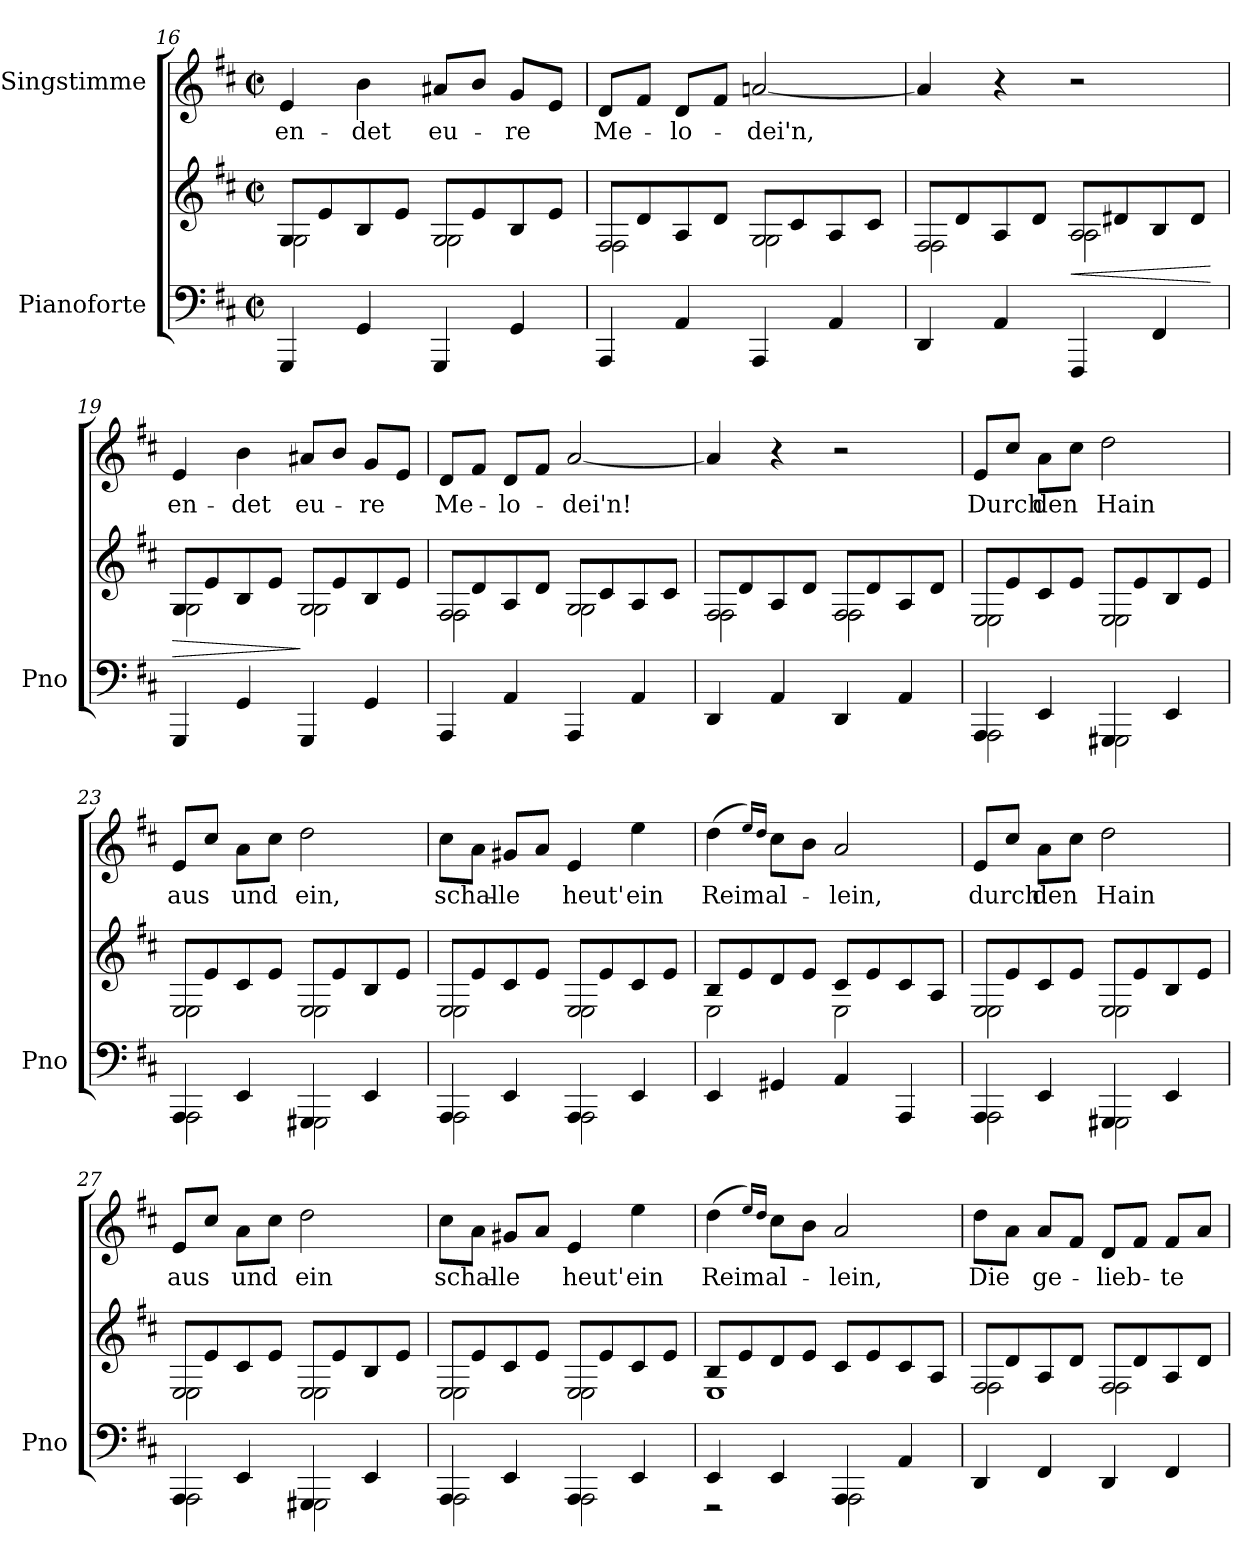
**kern	**kern	**dynam	**kern	**text
*part2	*part2	*part2	*part1	*part1
*staff3	*staff2	*staff2/3	*staff1	*staff1
*I"Pianoforte	*	*	*I"Singstimme	*
*I'Pno	*	*	*	*
!!LO:LB:g=z
*clefF4	*clefG2	*	*clefG2	*
*k[f#c#]	*k[f#c#]	*	*k[f#c#]	*
*M2/2	*M2/2	*	*M2/2	*
*met(c|)	*met(c|)	*	*met(c|)	*
=16	=16	=16	=16	=16
!	!LO:N:head=open	!	!	!LO:LY:b
*	*^	*	*	*
4GGG/	8G/L	2G\	.	4e/	en-
.	8e/	.	.	.	.
!	!	!	!	!	!LO:LY:b
4GG/	8B/	.	.	4b\	-det
.	8e/J	.	.	.	.
!	!LO:N:head=open	!	!	!	!LO:LY:b
4GGG/	8G/L	2G\	.	8a#X/L	eu-
.	8e/	.	.	8b/J	.
!	!	!	!	!	!LO:LY:b
4GG/	8B/	.	.	8g/L	-re
.	8e/J	.	.	8e/J	.
=17	=17	=17	=17	=17	=17
!	!LO:N:head=open	!	!	!	!LO:LY:b
4AAA/	8F#/L	2F#\	.	8d/L	Me-
.	8d/	.	.	8f#/J	.
!	!	!	!	!	!LO:LY:b
4AA/	8A/	.	.	8d/L	-lo-
.	8d/J	.	.	8f#/J	.
!	!LO:N:head=open	!	!	!	!LO:LY:b
4AAA/	8G/L	2G\	.	[2an/	dei'n,
.	8c#/	.	.	.	.
4AA/	8A/	.	.	.	.
.	8c#/J	.	.	.	.
!!LO:LB:g=z
=18	=18	=18	=18	=18	=18
!	!LO:N:head=open	!	!	!	!
4DD/	8F#/L	2F#\	.	4a/]	.
.	8d/	.	.	.	.
4AA/	8A/	.	.	4r	.
.	8d/J	.	.	.	.
!	!LO:N:head=open	!	!LO:HP:b	!	!
4FFF#/	8A/L	2A\	<	2r	.
.	8d#X/	.	.	.	.
4FF#/	8B/	.	.	.	.
.	8d#/J	.	.	.	.
*	*v	*v	*	*	*
.	.	[	.	.
=19	=19	=19	=19	=19
!	!LO:N:head=open	!LO:HP:b	!	!LO:LY:b
*	*^	*	*	*
4GGG/	8G/L	2G\	>	4e/	en-
.	8e/	.	.	.	.
!	!	!	!	!	!LO:LY:b
4GG/	8B/	.	.	4b\	-det
.	8e/J	.	.	.	.
!	!LO:N:head=open	!	!	!	!LO:LY:b
4GGG/	8G/L	2G\	]	8a#X/L	eu-
.	8e/	.	.	8b/J	.
!	!	!	!	!	!LO:LY:b
4GG/	8B/	.	.	8g/L	-re
.	8e/J	.	.	8e/J	.
=20	=20	=20	=20	=20	=20
!	!LO:N:head=open	!	!	!	!LO:LY:b
4AAA/	8F#/L	2F#\	.	8d/L	Me-
.	8d/	.	.	8f#/J	.
!	!	!	!	!	!LO:LY:b
4AA/	8A/	.	.	8d/L	-lo-
.	8d/J	.	.	8f#/J	.
!	!LO:N:head=open	!	!	!	!LO:LY:b
4AAA/	8G/L	2G\	.	[2a/	-dei'n!
.	8c#/	.	.	.	.
4AA/	8A/	.	.	.	.
.	8c#/J	.	.	.	.
=21	=21	=21	=21	=21	=21
!	!LO:N:head=open	!	!	!	!
4DD/	8F#/L	2F#\	.	4a/]	.
.	8d/	.	.	.	.
4AA/	8A/	.	.	4r	.
.	8d/J	.	.	.	.
!	!LO:N:head=open	!	!	!	!
4DD/	8F#/L	2F#\	.	2r	.
.	8d/	.	.	.	.
4AA/	8A/	.	.	.	.
.	8d/J	.	.	.	.
!!LO:LB:g=z
=22	=22	=22	=22	=22	=22
*^	*	*	*	*	*
!	!	!LO:N:head=open	!	!	!	!LO:LY:b
4AAA/	2AAA\	8E/L	2E\	.	8e/L	Durch
.	.	8e/	.	.	8cc#/J	.
!	!	!	!	!	!	!LO:LY:b
4EE/	.	8c#/	.	.	8a\L	den
.	.	8e/J	.	.	8cc#\J	.
!	!	!LO:N:head=open	!	!	!	!LO:LY:b
4GGG#X/	2GGG#\	8E/L	2E\	.	2dd\	Hain
.	.	8e/	.	.	.	.
4EE/	.	8B/	.	.	.	.
.	.	8e/J	.	.	.	.
=23	=23	=23	=23	=23	=23	=23
!	!	!LO:N:head=open	!	!	!	!LO:LY:b
4AAA/	2AAA\	8E/L	2E\	.	8e/L	aus
.	.	8e/	.	.	8cc#/J	.
!	!	!	!	!	!	!LO:LY:b
4EE/	.	8c#/	.	.	8a\L	und
.	.	8e/J	.	.	8cc#\J	.
!	!	!LO:N:head=open	!	!	!	!LO:LY:b
4GGG#X/	2GGG#\	8E/L	2E\	.	2dd\	ein,
.	.	8e/	.	.	.	.
4EE/	.	8B/	.	.	.	.
.	.	8e/J	.	.	.	.
!!LO:PB:g=z
=24	=24	=24	=24	=24	=24	=24
!	!	!LO:N:head=open	!	!	!	!LO:LY:b
4AAA/	2AAA\	8E/L	2E\	.	8cc#\L	schal-
.	.	8e/	.	.	8a\J	.
!	!	!	!	!	!	!LO:LY:b
4EE/	.	8c#/	.	.	8g#X/L	-le
.	.	8e/J	.	.	8a/J	.
!	!	!LO:N:head=open	!	!	!	!LO:LY:b
4AAA/	2AAA\	8E/L	2E\	.	4e/	heut'
.	.	8e/	.	.	.	.
!	!	!	!	!	!	!LO:LY:b
4EE/	.	8c#/	.	.	4ee\	ein
.	.	8e/J	.	.	.	.
*v	*v	*	*	*	*	*
=25	=25	=25	=25	=25	=25
!	!	!	!	!	!LO:LY:b
4EE/	8B/L	2E\	.	(4dd\	Reim
.	8e/	.	.	.	.
.	.	.	.	16qee/LL)	.
.	.	.	.	16qdd/JJ	.
!	!	!	!	!	!LO:LY:b
4GG#X/	8d/	.	.	8cc#\L	al-
.	8e/J	.	.	8b\J	.
!	!	!	!	!	!LO:LY:b
4AA/	8c#/L	2E\	.	2a/	-lein,
.	8e/	.	.	.	.
4AAA/	8c#/	.	.	.	.
.	8A/J	.	.	.	.
=26	=26	=26	=26	=26	=26
*^	*	*	*	*	*
!	!	!LO:N:head=open	!	!	!	!LO:LY:b
4AAA/	2AAA\	8E/L	2E\	.	8e/L	durch
.	.	8e/	.	.	8cc#/J	.
!	!	!	!	!	!	!LO:LY:b
4EE/	.	8c#/	.	.	8a\L	den
.	.	8e/J	.	.	8cc#\J	.
!	!	!LO:N:head=open	!	!	!	!LO:LY:b
4GGG#X/	2GGG#\	8E/L	2E\	.	2dd\	Hain
.	.	8e/	.	.	.	.
4EE/	.	8B/	.	.	.	.
.	.	8e/J	.	.	.	.
=27	=27	=27	=27	=27	=27	=27
!	!	!LO:N:head=open	!	!	!	!LO:LY:b
4AAA/	2AAA\	8E/L	2E\	.	8e/L	aus
.	.	8e/	.	.	8cc#/J	.
!	!	!	!	!	!	!LO:LY:b
4EE/	.	8c#/	.	.	8a\L	und
.	.	8e/J	.	.	8cc#\J	.
!	!	!LO:N:head=open	!	!	!	!LO:LY:b
4GGG#X/	2GGG#\	8E/L	2E\	.	2dd\	ein
.	.	8e/	.	.	.	.
4EE/	.	8B/	.	.	.	.
.	.	8e/J	.	.	.	.
!!LO:LB:g=z
=28	=28	=28	=28	=28	=28	=28
!	!	!LO:N:head=open	!	!	!	!LO:LY:b
4AAA/	2AAA\	8E/L	2E\	.	8cc#\L	schal-
.	.	8e/	.	.	8a\J	.
!	!	!	!	!	!	!LO:LY:b
4EE/	.	8c#/	.	.	8g#X/L	-le
.	.	8e/J	.	.	8a/J	.
!	!	!LO:N:head=open	!	!	!	!LO:LY:b
4AAA/	2AAA\	8E/L	2E\	.	4e/	heut'
.	.	8e/	.	.	.	.
!	!	!	!	!	!	!LO:LY:b
4EE/	.	8c#/	.	.	4ee\	ein
.	.	8e/J	.	.	.	.
!!LO:LB:g=z
=29	=29	=29	=29	=29	=29	=29
!	!	!	!	!	!	!LO:LY:b
4EE/	2r	8B/L	1E	.	(4dd\	Reim
.	.	8e/	.	.	.	.
.	.	.	.	.	16qee/LL)	.
.	.	.	.	.	16qdd/JJ	.
!	!	!	!	!	!	!LO:LY:b
4EE/	.	8d/	.	.	8cc#\L	al-
.	.	8e/J	.	.	8b\J	.
!	!	!	!	!	!	!LO:LY:b
4AAA/	2AAA\	8c#/L	.	.	2a/	-lein,
.	.	8e/	.	.	.	.
4AA/	.	8c#/	.	.	.	.
.	.	8A/J	.	.	.	.
*v	*v	*	*	*	*	*
=30	=30	=30	=30	=30	=30
!	!LO:N:head=open	!	!	!	!LO:LY:b
4DD/	8F#/L	2F#\	.	8dd\L	Die
.	8d/	.	.	8a\J	.
!	!	!	!	!	!LO:LY:b
4FF#/	8A/	.	.	8a/L	ge-
.	8d/J	.	.	8f#/J	.
!	!LO:N:head=open	!	!	!	!LO:LY:b
4DD/	8F#/L	2F#\	.	8d/L	lieb-
.	8d/	.	.	8f#/J	.
!	!	!	!	!	!LO:LY:b
4FF#/	8A/	.	.	8f#/L	-te
.	8d/J	.	.	8a/J	.
*	*v	*v	*	*	*
=	=	=	=	=
*-	*-	*-	*-	*-
